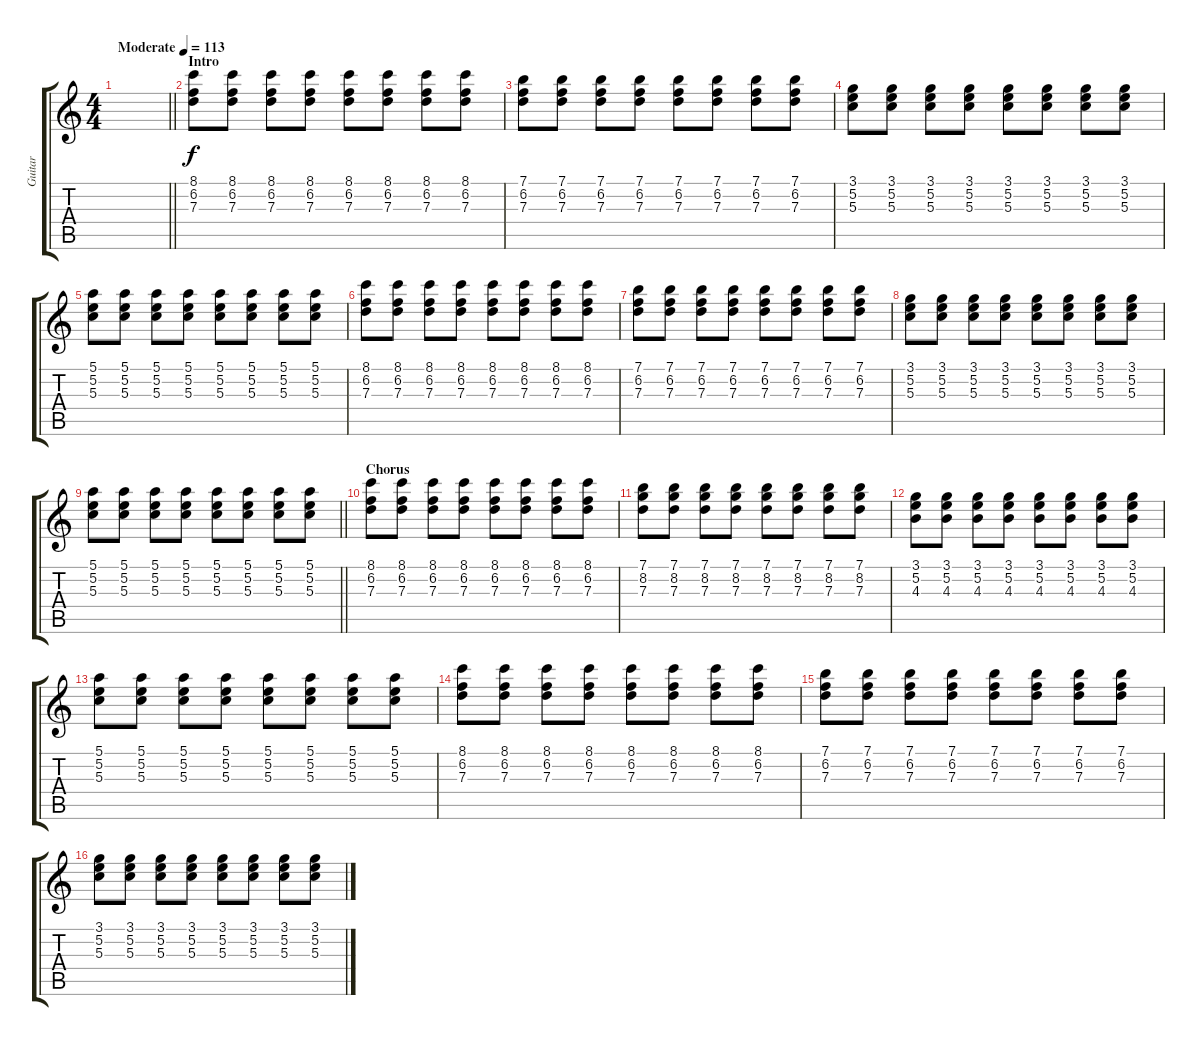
\track ("Guitar" "Guitar") {instrument overdrivenguitar}
\staff {score tabs}
\tuning (E4 B3 G3 D3 A2 E2) {hide}
\ts (4 4)
\tempo (113 "Moderate")
\clef g2
\barLineRight lightlight
\ks c
|
\section ("" "Intro")
(8.1 6.2 7.3).8{volume 7} (8.1 6.2 7.3).8 (8.1 6.2 7.3).8 (8.1 6.2 7.3).8 (8.1 6.2 7.3).8 (8.1 6.2 7.3).8 (8.1 6.2 7.3).8 (8.1 6.2 7.3).8 |
(7.1 6.2 7.3).8 (7.1 6.2 7.3).8 (7.1 6.2 7.3).8 (7.1 6.2 7.3).8 (7.1 6.2 7.3).8 (7.1 6.2 7.3).8 (7.1 6.2 7.3).8 (7.1 6.2 7.3).8 |
(3.1 5.2 5.3).8 (3.1 5.2 5.3).8 (3.1 5.2 5.3).8 (3.1 5.2 5.3).8 (3.1 5.2 5.3).8 (3.1 5.2 5.3).8 (3.1 5.2 5.3).8 (3.1 5.2 5.3).8 |
(5.1 5.2 5.3).8 (5.1 5.2 5.3).8 (5.1 5.2 5.3).8 (5.1 5.2 5.3).8 (5.1 5.2 5.3).8 (5.1 5.2 5.3).8 (5.1 5.2 5.3).8 (5.1 5.2 5.3).8 |
(8.1 6.2 7.3).8 (8.1 6.2 7.3).8 (8.1 6.2 7.3).8 (8.1 6.2 7.3).8 (8.1 6.2 7.3).8 (8.1 6.2 7.3).8 (8.1 6.2 7.3).8 (8.1 6.2 7.3).8 |
(7.1 6.2 7.3).8 (7.1 6.2 7.3).8 (7.1 6.2 7.3).8 (7.1 6.2 7.3).8 (7.1 6.2 7.3).8 (7.1 6.2 7.3).8 (7.1 6.2 7.3).8 (7.1 6.2 7.3).8 |
(3.1 5.2 5.3).8 (3.1 5.2 5.3).8 (3.1 5.2 5.3).8 (3.1 5.2 5.3).8 (3.1 5.2 5.3).8 (3.1 5.2 5.3).8 (3.1 5.2 5.3).8 (3.1 5.2 5.3).8 |
\barLineRight lightlight
(5.1 5.2 5.3).8 (5.1 5.2 5.3).8 (5.1 5.2 5.3).8 (5.1 5.2 5.3).8 (5.1 5.2 5.3).8 (5.1 5.2 5.3).8 (5.1 5.2 5.3).8 (5.1 5.2 5.3).8 |
\section ("" "Chorus")
(8.1 6.2 7.3).8{volume 12 balance 1} (8.1 6.2 7.3).8 (8.1 6.2 7.3).8 (8.1 6.2 7.3).8 (8.1 6.2 7.3).8 (8.1 6.2 7.3).8 (8.1 6.2 7.3).8 (8.1 6.2 7.3).8 |
(7.1 8.2 7.3).8 (7.1 8.2 7.3).8 (7.1 8.2 7.3).8 (7.1 8.2 7.3).8 (7.1 8.2 7.3).8 (7.1 8.2 7.3).8 (7.1 8.2 7.3).8 (7.1 8.2 7.3).8 |
(3.1 5.2 4.3).8 (3.1 5.2 4.3).8 (3.1 5.2 4.3).8 (3.1 5.2 4.3).8 (3.1 5.2 4.3).8 (3.1 5.2 4.3).8 (3.1 5.2 4.3).8 (3.1 5.2 4.3).8 |
(5.1 5.2 5.3).8 (5.1 5.2 5.3).8 (5.1 5.2 5.3).8 (5.1 5.2 5.3).8 (5.1 5.2 5.3).8 (5.1 5.2 5.3).8 (5.1 5.2 5.3).8 (5.1 5.2 5.3).8 |
(8.1 6.2 7.3).8 (8.1 6.2 7.3).8 (8.1 6.2 7.3).8 (8.1 6.2 7.3).8 (8.1 6.2 7.3).8 (8.1 6.2 7.3).8 (8.1 6.2 7.3).8 (8.1 6.2 7.3).8 |
(7.1 6.2 7.3).8 (7.1 6.2 7.3).8 (7.1 6.2 7.3).8 (7.1 6.2 7.3).8 (7.1 6.2 7.3).8 (7.1 6.2 7.3).8 (7.1 6.2 7.3).8 (7.1 6.2 7.3).8 |
(3.1 5.2 5.3).8 (3.1 5.2 5.3).8 (3.1 5.2 5.3).8 (3.1 5.2 5.3).8 (3.1 5.2 5.3).8 (3.1 5.2 5.3).8 (3.1 5.2 5.3).8 (3.1 5.2 5.3).8
